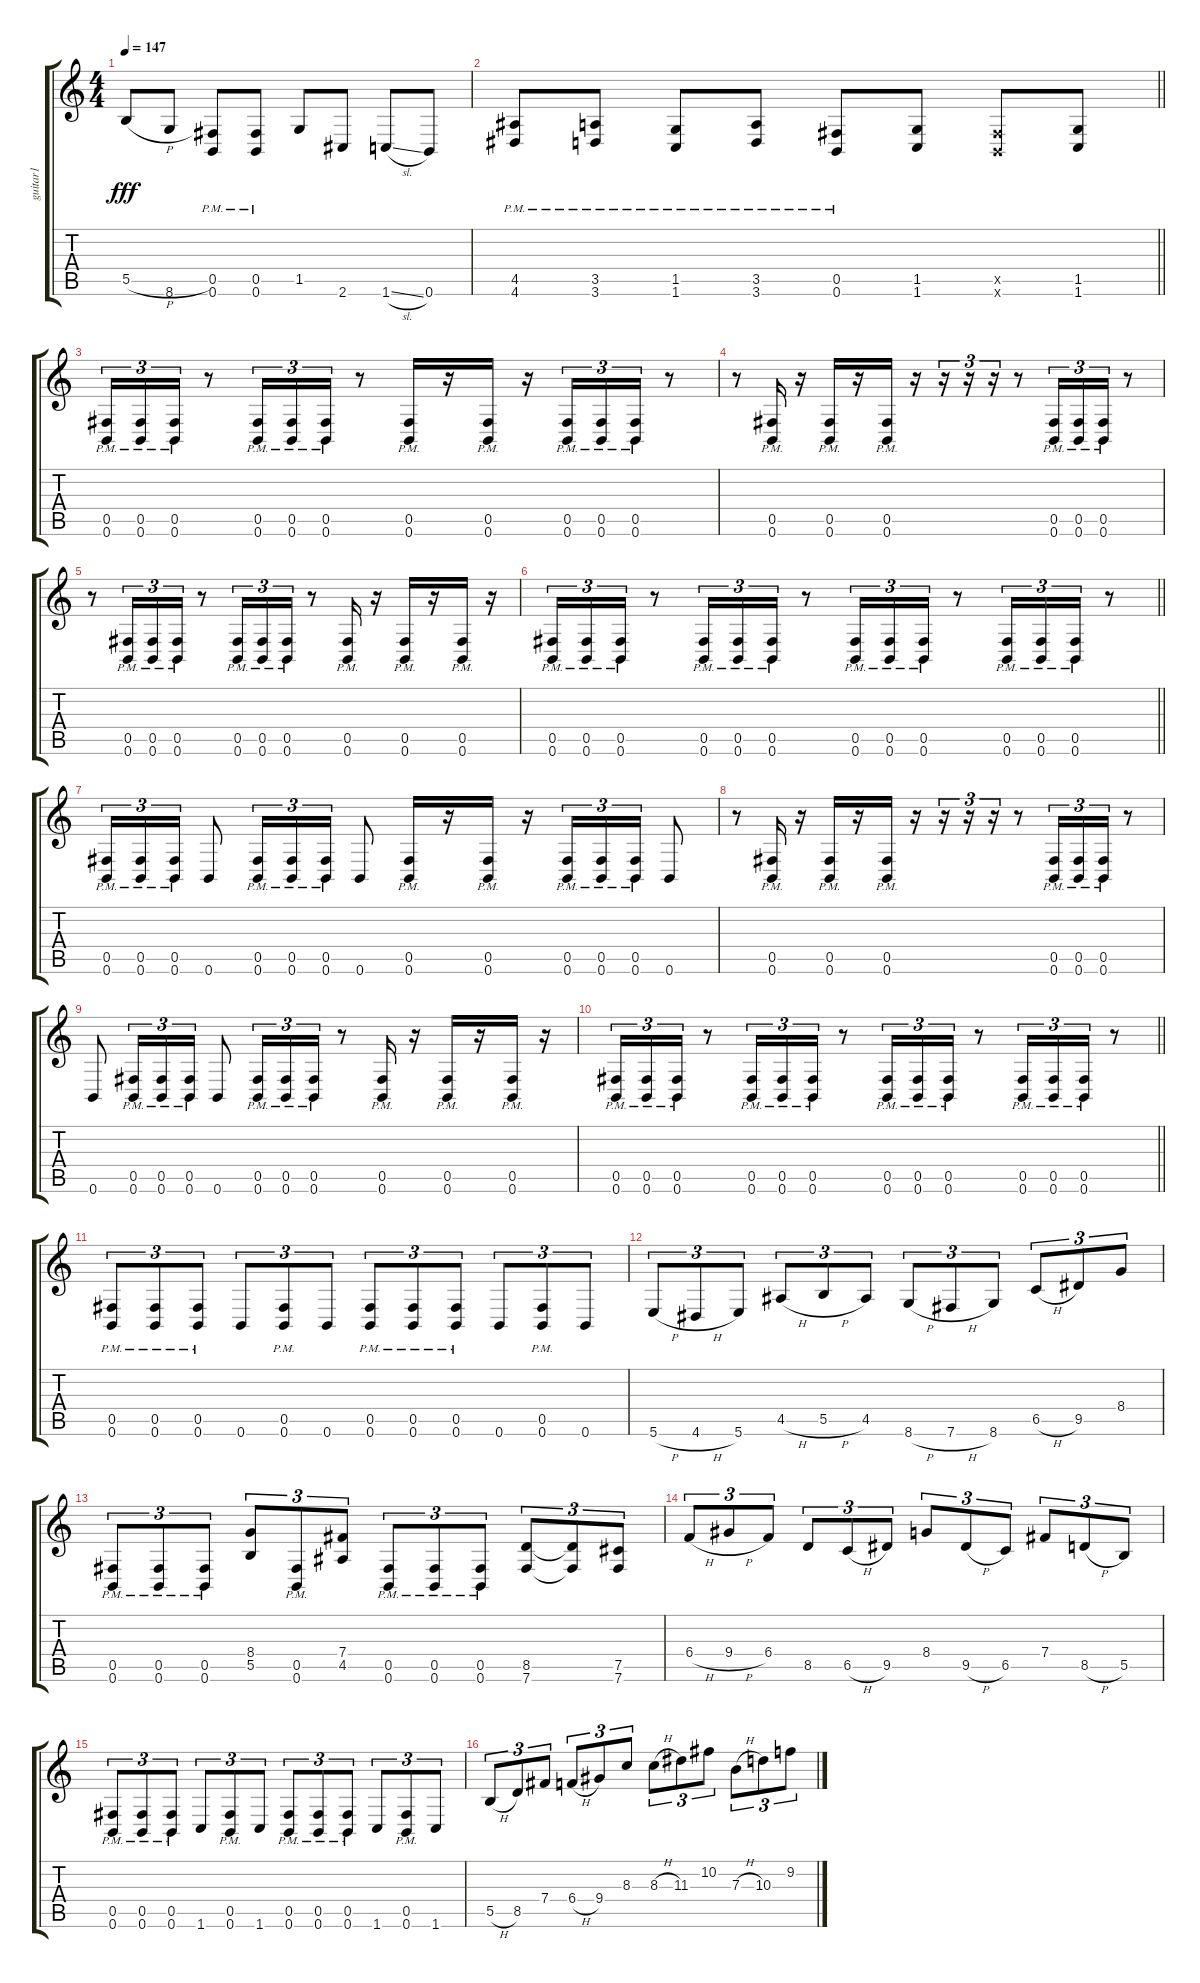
\track ("guitar1" "guitar1") {instrument distortionguitar}
\staff {score tabs}
\tuning (Db4 Ab3 E3 B2 Gb2 B1) {hide}
\ts (4 4)
\tempo 147
\clef g2
\ks c
5.5{h}.8{dy fff} 8.6.8 (0.5{pm} 0.6{pm}).8 (0.5{pm} 0.6{pm}).8 1.5.8 2.6.8 1.6{sl}.8 0.6.8 |
\barLineRight lightlight
(4.5{pm} 4.6{pm}).8 (3.5{pm} 3.6{pm}).8 (1.5{pm} 1.6{pm}).8 (3.5{pm} 3.6{pm}).8 (0.5{pm} 0.6{pm}).8 (1.5 1.6).8 (0.5{x} 0.6{x}).8 (1.5 1.6).8 |
\section ("" "")
(0.5{pm} 0.6{pm}).16{tu (3 2)} (0.5{pm} 0.6{pm}).16{tu (3 2)} (0.5{pm} 0.6{pm}).16{tu (3 2)} r.8 (0.5{pm} 0.6{pm}).16{tu (3 2)} (0.5{pm} 0.6{pm}).16{tu (3 2)} (0.5{pm} 0.6{pm}).16{tu (3 2)} r.8 (0.5{pm} 0.6{pm}).16 r.16 (0.5{pm} 0.6{pm}).16 r.16 (0.5{pm} 0.6{pm}).16{tu (3 2)} (0.5{pm} 0.6{pm}).16{tu (3 2)} (0.5{pm} 0.6{pm}).16{tu (3 2)} r.8 |
r.8 (0.5{pm} 0.6{pm}).16 r.16 (0.5{pm} 0.6{pm}).16 r.16 (0.5{pm} 0.6{pm}).16 r.16 r.16{tu (3 2)} r.16{tu (3 2)} r.16{tu (3 2)} r.8 (0.5{pm} 0.6{pm}).16{tu (3 2)} (0.5{pm} 0.6{pm}).16{tu (3 2)} (0.5{pm} 0.6{pm}).16{tu (3 2)} r.8 |
r.8 (0.5{pm} 0.6{pm}).16{tu (3 2)} (0.5{pm} 0.6{pm}).16{tu (3 2)} (0.5{pm} 0.6{pm}).16{tu (3 2)} r.8 (0.5{pm} 0.6{pm}).16{tu (3 2)} (0.5{pm} 0.6{pm}).16{tu (3 2)} (0.5{pm} 0.6{pm}).16{tu (3 2)} r.8 (0.5{pm} 0.6{pm}).16 r.16 (0.5{pm} 0.6{pm}).16 r.16 (0.5{pm} 0.6{pm}).16 r.16 |
\barLineRight lightlight
(0.5{pm} 0.6{pm}).16{tu (3 2)} (0.5{pm} 0.6{pm}).16{tu (3 2)} (0.5{pm} 0.6{pm}).16{tu (3 2)} r.8 (0.5{pm} 0.6{pm}).16{tu (3 2)} (0.5{pm} 0.6{pm}).16{tu (3 2)} (0.5{pm} 0.6{pm}).16{tu (3 2)} r.8 (0.5{pm} 0.6{pm}).16{tu (3 2)} (0.5{pm} 0.6{pm}).16{tu (3 2)} (0.5{pm} 0.6{pm}).16{tu (3 2)} r.8 (0.5{pm} 0.6{pm}).16{tu (3 2)} (0.5{pm} 0.6{pm}).16{tu (3 2)} (0.5{pm} 0.6{pm}).16{tu (3 2)} r.8 |
(0.5{pm} 0.6{pm}).16{tu (3 2)} (0.5{pm} 0.6{pm}).16{tu (3 2)} (0.5{pm} 0.6{pm}).16{tu (3 2)} 0.6.8 (0.5{pm} 0.6{pm}).16{tu (3 2)} (0.5{pm} 0.6{pm}).16{tu (3 2)} (0.5{pm} 0.6{pm}).16{tu (3 2)} 0.6.8 (0.5{pm} 0.6{pm}).16 r.16 (0.5{pm} 0.6{pm}).16 r.16 (0.5{pm} 0.6{pm}).16{tu (3 2)} (0.5{pm} 0.6{pm}).16{tu (3 2)} (0.5{pm} 0.6{pm}).16{tu (3 2)} 0.6.8 |
r.8 (0.5{pm} 0.6{pm}).16 r.16 (0.5{pm} 0.6{pm}).16 r.16 (0.5{pm} 0.6{pm}).16 r.16 r.16{tu (3 2)} r.16{tu (3 2)} r.16{tu (3 2)} r.8 (0.5{pm} 0.6{pm}).16{tu (3 2)} (0.5{pm} 0.6{pm}).16{tu (3 2)} (0.5{pm} 0.6{pm}).16{tu (3 2)} r.8 |
0.6.8 (0.5{pm} 0.6{pm}).16{tu (3 2)} (0.5{pm} 0.6{pm}).16{tu (3 2)} (0.5{pm} 0.6{pm}).16{tu (3 2)} 0.6.8 (0.5{pm} 0.6{pm}).16{tu (3 2)} (0.5{pm} 0.6{pm}).16{tu (3 2)} (0.5{pm} 0.6{pm}).16{tu (3 2)} r.8 (0.5{pm} 0.6{pm}).16 r.16 (0.5{pm} 0.6{pm}).16 r.16 (0.5{pm} 0.6{pm}).16 r.16 |
\barLineRight lightlight
(0.5{pm} 0.6{pm}).16{tu (3 2)} (0.5{pm} 0.6{pm}).16{tu (3 2)} (0.5{pm} 0.6{pm}).16{tu (3 2)} r.8 (0.5{pm} 0.6{pm}).16{tu (3 2)} (0.5{pm} 0.6{pm}).16{tu (3 2)} (0.5{pm} 0.6{pm}).16{tu (3 2)} r.8 (0.5{pm} 0.6{pm}).16{tu (3 2)} (0.5{pm} 0.6{pm}).16{tu (3 2)} (0.5{pm} 0.6{pm}).16{tu (3 2)} r.8 (0.5{pm} 0.6{pm}).16{tu (3 2)} (0.5{pm} 0.6{pm}).16{tu (3 2)} (0.5{pm} 0.6{pm}).16{tu (3 2)} r.8 |
\section ("" "")
(0.5{pm} 0.6{pm}).8{tu (3 2) instrument distortionguitar} (0.5{pm} 0.6{pm}).8{tu (3 2)} (0.5{pm} 0.6{pm}).8{tu (3 2)} 0.6.8{tu (3 2)} (0.5{pm} 0.6{pm}).8{tu (3 2)} 0.6.8{tu (3 2)} (0.5{pm} 0.6{pm}).8{tu (3 2)} (0.5{pm} 0.6{pm}).8{tu (3 2)} (0.5{pm} 0.6{pm}).8{tu (3 2)} 0.6.8{tu (3 2)} (0.5{pm} 0.6{pm}).8{tu (3 2)} 0.6.8{tu (3 2)} |
5.6{h}.8{tu (3 2)} 4.6{h}.8{tu (3 2)} 5.6.8{tu (3 2)} 4.5{h}.8{tu (3 2)} 5.5{h}.8{tu (3 2)} 4.5.8{tu (3 2)} 8.6{h}.8{tu (3 2)} 7.6{h}.8{tu (3 2)} 8.6.8{tu (3 2)} 6.5{h}.8{tu (3 2)} 9.5.8{tu (3 2)} 8.4.8{tu (3 2)} |
(0.5{pm} 0.6{pm}).8{tu (3 2)} (0.5{pm} 0.6{pm}).8{tu (3 2)} (0.5{pm} 0.6{pm}).8{tu (3 2)} (8.4 5.5).8{tu (3 2)} (0.5{pm} 0.6{pm}).8{tu (3 2)} (7.4 4.5).8{tu (3 2)} (0.5{pm} 0.6{pm}).8{tu (3 2)} (0.5{pm} 0.6{pm}).8{tu (3 2)} (0.5{pm} 0.6{pm}).8{tu (3 2)} (8.5 7.6).8{tu (3 2)} (8.5{t} 7.6{t}).8{tu (3 2)} (7.5 7.6).8{tu (3 2)} |
6.4{h}.8{tu (3 2)} 9.4{h}.8{tu (3 2)} 6.4.8{tu (3 2)} 8.5.8{tu (3 2)} 6.5{h}.8{tu (3 2)} 9.5.8{tu (3 2)} 8.4.8{tu (3 2)} 9.5{h}.8{tu (3 2)} 6.5.8{tu (3 2)} 7.4.8{tu (3 2)} 8.5{h}.8{tu (3 2)} 5.5.8{tu (3 2)} |
(0.5{pm} 0.6{pm}).8{tu (3 2)} (0.5{pm} 0.6{pm}).8{tu (3 2)} (0.5{pm} 0.6{pm}).8{tu (3 2)} 1.6.8{tu (3 2)} (0.5{pm} 0.6{pm}).8{tu (3 2)} 1.6.8{tu (3 2)} (0.5{pm} 0.6{pm}).8{tu (3 2)} (0.5{pm} 0.6{pm}).8{tu (3 2)} (0.5{pm} 0.6{pm}).8{tu (3 2)} 1.6.8{tu (3 2)} (0.5{pm} 0.6{pm}).8{tu (3 2)} 1.6.8{tu (3 2)} |
5.5{h}.8{tu (3 2)} 8.5.8{tu (3 2)} 7.4.8{tu (3 2)} 6.4{h}.8{tu (3 2)} 9.4.8{tu (3 2)} 8.3.8{tu (3 2)} 8.3{h}.8{tu (3 2)} 11.3.8{tu (3 2)} 10.2.8{tu (3 2)} 7.3{h}.8{tu (3 2)} 10.3.8{tu (3 2)} 9.2.8{tu (3 2)}
